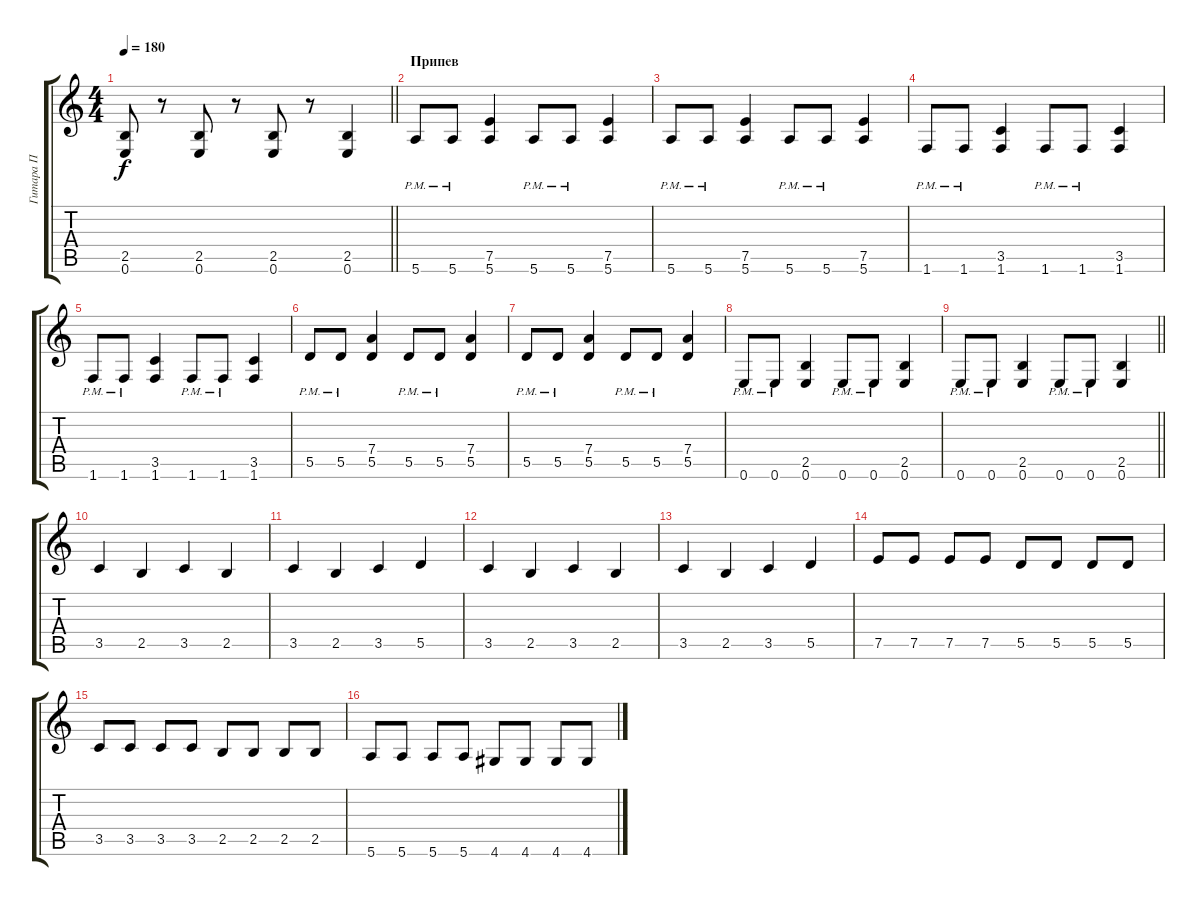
\track ("Гитара П" "Гитара П") {instrument overdrivenguitar}
\staff {score tabs}
\tuning (E4 B3 G3 D3 A2 E2) {hide}
\ts (4 4)
\tempo 180
\clef g2
\barLineRight lightlight
\ks c
(2.5 0.6).8{dy f} r.8 (2.5 0.6).8 r.8 (2.5 0.6).8 r.8 (2.5 0.6).4 |
\section ("" "Припев")
5.6{pm}.8 5.6{pm}.8 (7.5 5.6).4 5.6{pm}.8 5.6{pm}.8 (7.5 5.6).4 |
5.6{pm}.8 5.6{pm}.8 (7.5 5.6).4 5.6{pm}.8 5.6{pm}.8 (7.5 5.6).4 |
1.6{pm}.8 1.6{pm}.8 (3.5 1.6).4 1.6{pm}.8 1.6{pm}.8 (3.5 1.6).4 |
1.6{pm}.8 1.6{pm}.8 (3.5 1.6).4 1.6{pm}.8 1.6{pm}.8 (3.5 1.6).4 |
5.5{pm}.8 5.5{pm}.8 (7.4 5.5).4 5.5{pm}.8 5.5{pm}.8 (7.4 5.5).4 |
5.5{pm}.8 5.5{pm}.8 (7.4 5.5).4 5.5{pm}.8 5.5{pm}.8 (7.4 5.5).4 |
0.6{pm}.8 0.6{pm}.8 (2.5 0.6).4 0.6{pm}.8 0.6{pm}.8 (2.5 0.6).4 |
\barLineRight lightlight
0.6{pm}.8 0.6{pm}.8 (2.5 0.6).4 0.6{pm}.8 0.6{pm}.8 (2.5 0.6).4 |
\section ("" " ")
3.5.4 2.5.4 3.5.4 2.5.4 |
3.5.4 2.5.4 3.5.4 5.5.4 |
3.5.4 2.5.4 3.5.4 2.5.4 |
3.5.4 2.5.4 3.5.4 5.5.4 |
7.5.8 7.5.8 7.5.8 7.5.8 5.5.8 5.5.8 5.5.8 5.5.8 |
3.5.8 3.5.8 3.5.8 3.5.8 2.5.8 2.5.8 2.5.8 2.5.8 |
5.6.8 5.6.8 5.6.8 5.6.8 4.6.8 4.6.8 4.6.8 4.6.8
